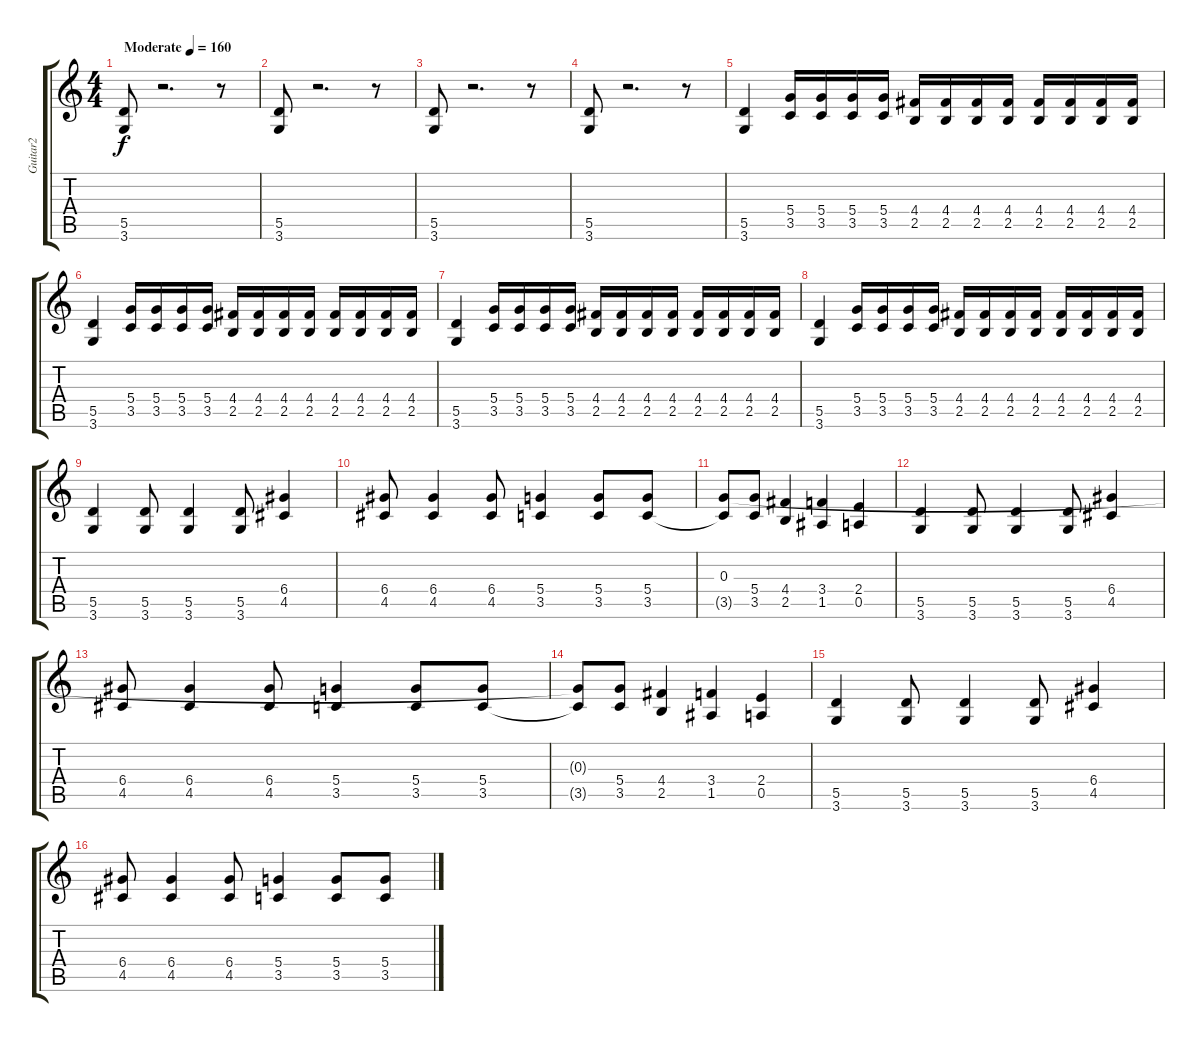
\track ("Guitar2" "Guitar2") {instrument overdrivenguitar}
\staff {score tabs}
\tuning (E4 B3 G3 D3 A2 E2) {hide}
\ts (4 4)
\tempo (160 "Moderate")
\clef g2
\ks c
(5.5 3.6).8{dy f instrument overdrivenguitar} r.2{d} r.8 |
(5.5 3.6).8 r.2{d} r.8 |
(5.5 3.6).8 r.2{d} r.8 |
(5.5 3.6).8 r.2{d} r.8 |
(5.5 3.6).4 (5.4 3.5).16 (5.4 3.5).16 (5.4 3.5).16 (5.4 3.5).16 (4.4 2.5).16 (4.4 2.5).16 (4.4 2.5).16 (4.4 2.5).16 (4.4 2.5).16 (4.4 2.5).16 (4.4 2.5).16 (4.4 2.5).16 |
(5.5 3.6).4 (5.4 3.5).16 (5.4 3.5).16 (5.4 3.5).16 (5.4 3.5).16 (4.4 2.5).16 (4.4 2.5).16 (4.4 2.5).16 (4.4 2.5).16 (4.4 2.5).16 (4.4 2.5).16 (4.4 2.5).16 (4.4 2.5).16 |
(5.5 3.6).4 (5.4 3.5).16 (5.4 3.5).16 (5.4 3.5).16 (5.4 3.5).16 (4.4 2.5).16 (4.4 2.5).16 (4.4 2.5).16 (4.4 2.5).16 (4.4 2.5).16 (4.4 2.5).16 (4.4 2.5).16 (4.4 2.5).16 |
(5.5 3.6).4 (5.4 3.5).16 (5.4 3.5).16 (5.4 3.5).16 (5.4 3.5).16 (4.4 2.5).16 (4.4 2.5).16 (4.4 2.5).16 (4.4 2.5).16 (4.4 2.5).16 (4.4 2.5).16 (4.4 2.5).16 (4.4 2.5).16 |
(5.5 3.6).4 (5.5 3.6).8 (5.5 3.6).4 (5.5 3.6).8 (6.4 4.5).4 |
(6.4 4.5).8 (6.4 4.5).4 (6.4 4.5).8 (5.4 3.5).4 (5.4 3.5).8 (5.4 3.5).8 |
(0.3 3.5{t}).8 (5.4 3.5).8 (4.4 2.5).4 (3.4 1.5).4 (2.4 0.5).4 |
(5.5 3.6).4 (5.5 3.6).8 (5.5 3.6).4 (5.5 3.6).8 (6.4 4.5).4 |
(6.4 4.5).8 (6.4 4.5).4 (6.4 4.5).8 (5.4 3.5).4 (5.4 3.5).8 (5.4 3.5).8 |
(0.3{t} 3.5{t}).8 (5.4 3.5).8 (4.4 2.5).4 (3.4 1.5).4 (2.4 0.5).4 |
(5.5 3.6).4 (5.5 3.6).8 (5.5 3.6).4 (5.5 3.6).8 (6.4 4.5).4 |
(6.4 4.5).8 (6.4 4.5).4 (6.4 4.5).8 (5.4 3.5).4 (5.4 3.5).8 (5.4 3.5).8
